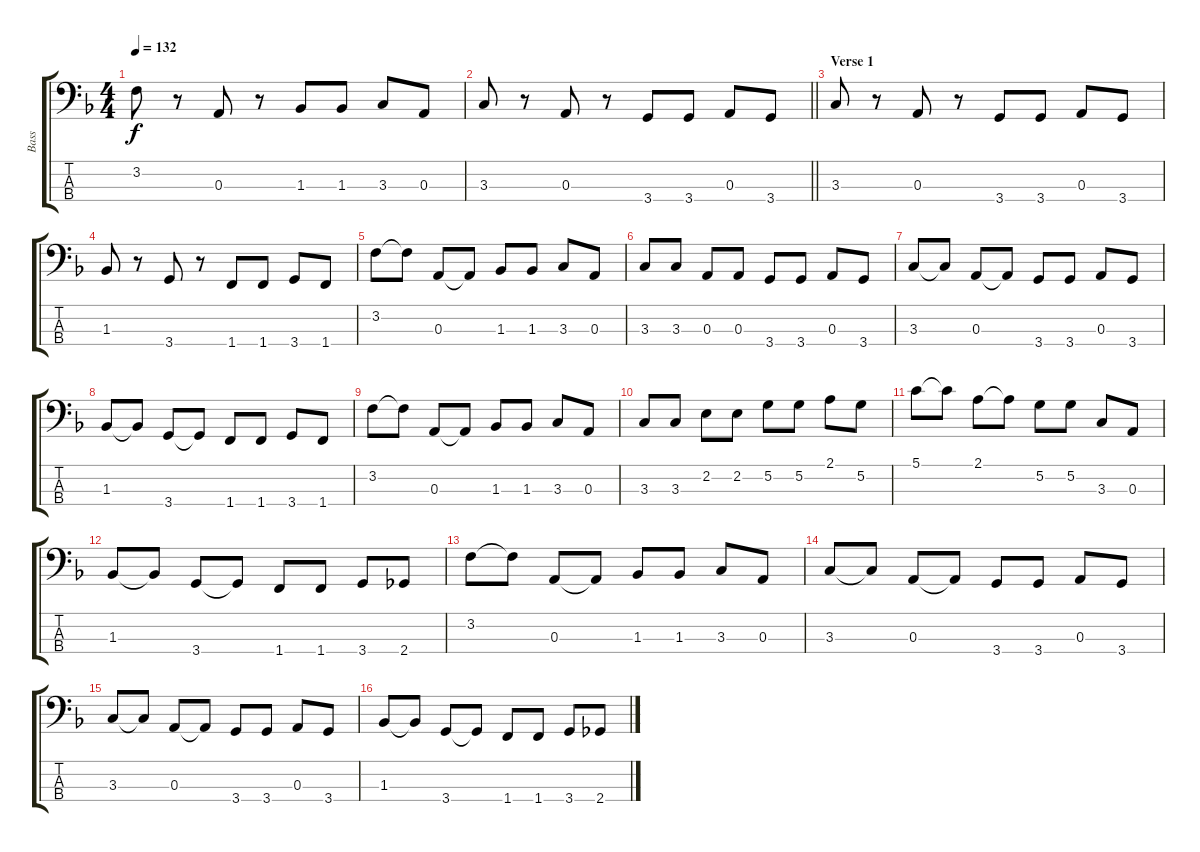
\track ("Bass" "Bass") {instrument electricbassfinger}
\staff {score tabs}
\tuning (G2 D2 A1 E1) {hide}
\ts (4 4)
\tempo 132
\clef f4
\ks f
3.2.8{dy f} r.8 0.3.8 r.8 1.3.8 1.3.8 3.3.8 0.3.8 |
\barLineRight lightlight
3.3.8 r.8 0.3.8 r.8 3.4.8 3.4.8 0.3.8 3.4.8 |
\section ("" "Verse 1")
3.3.8 r.8 0.3.8 r.8 3.4.8 3.4.8 0.3.8 3.4.8 |
1.3.8 r.8 3.4.8 r.8 1.4.8 1.4.8 3.4.8 1.4.8 |
3.2.8 3.2{t}.8 0.3.8 0.3{t}.8 1.3.8 1.3.8 3.3.8 0.3.8 |
3.3.8 3.3.8 0.3.8 0.3.8 3.4.8 3.4.8 0.3.8 3.4.8 |
3.3.8 3.3{t}.8 0.3.8 0.3{t}.8 3.4.8 3.4.8 0.3.8 3.4.8 |
1.3.8 1.3{t}.8 3.4.8 3.4{t}.8 1.4.8 1.4.8 3.4.8 1.4.8 |
3.2.8 3.2{t}.8 0.3.8 0.3{t}.8 1.3.8 1.3.8 3.3.8 0.3.8 |
3.3.8 3.3.8 2.2.8 2.2.8 5.2.8 5.2.8 2.1.8 5.2.8 |
5.1.8 5.1{t}.8 2.1.8 2.1{t}.8 5.2.8 5.2.8 3.3.8 0.3.8 |
1.3.8 1.3{t}.8 3.4.8 3.4{t}.8 1.4.8 1.4.8 3.4.8 2.4.8 |
3.2.8 3.2{t}.8 0.3.8 0.3{t}.8 1.3.8 1.3.8 3.3.8 0.3.8 |
3.3.8 3.3{t}.8 0.3.8 0.3{t}.8 3.4.8 3.4.8 0.3.8 3.4.8 |
3.3.8 3.3{t}.8 0.3.8 0.3{t}.8 3.4.8 3.4.8 0.3.8 3.4.8 |
1.3.8 1.3{t}.8 3.4.8 3.4{t}.8 1.4.8 1.4.8 3.4.8 2.4.8
